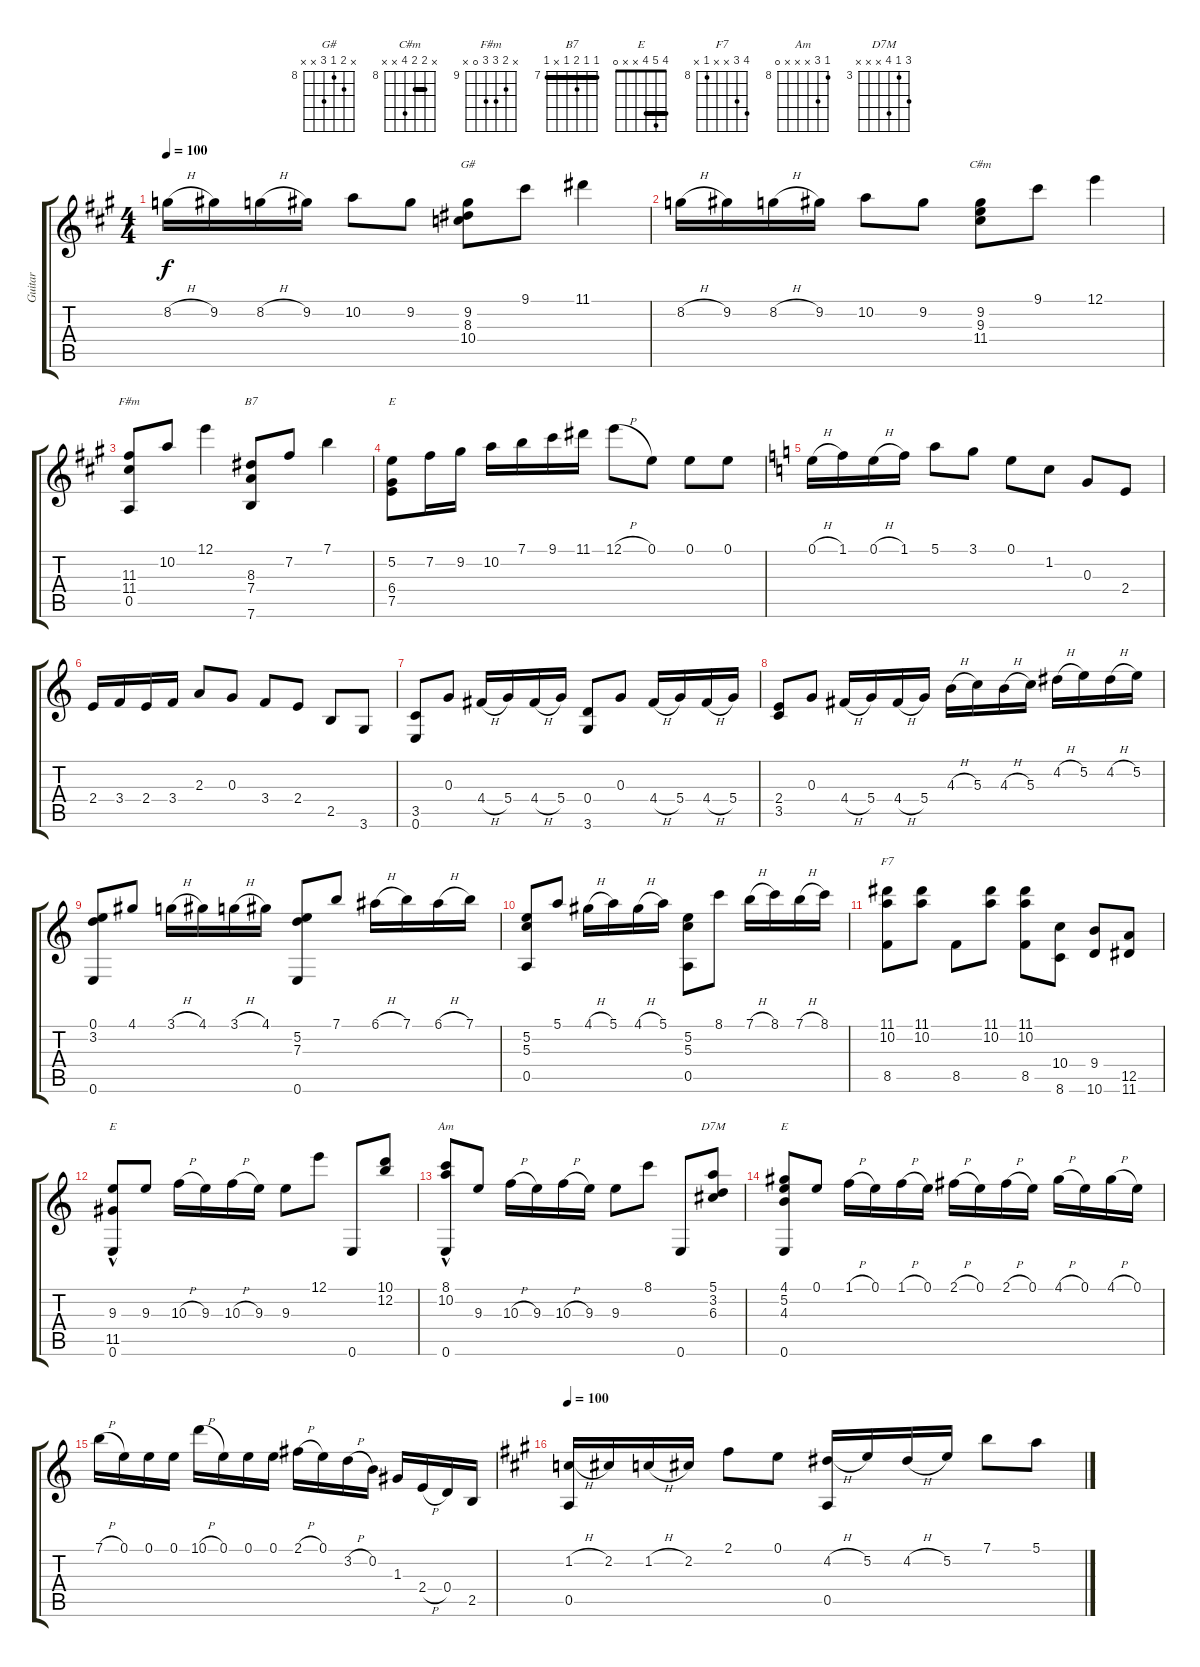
\track ("Guitar" "Guitar") {instrument acousticguitarnylon}
\staff {score tabs}
\tuning (E4 B3 G3 D3 A2 E2) {hide}
\chord ("G#" x 9 8 10 x x) {firstfret 8}
\chord ("C#m" x 9 9 11 x x) {firstfret 8 barre 9}
\chord ("F#m" x 10 11 11 0 x) {firstfret 9}
\chord ("B7" 7 7 8 7 x 7) {firstfret 7 barre 7}
\chord ("E" x 5 x 6 7 x) {firstfret 5}
\chord ("F7" 11 10 x x 8 x) {firstfret 8}
\chord ("E" x x 9 x 11 0) {firstfret 9}
\chord ("Am" 8 10 x x x 0) {firstfret 8}
\chord ("D7M" 5 3 6 x x x) {firstfret 3}
\chord ("E" 4 5 4 x x 0) {barre 4}
\ts (4 4)
\tempo 100
\clef g2
\ks a
8.2{h}.16{dy f} 9.2.16 8.2{h}.16 9.2.16 10.2.8 9.2.8 (9.2 8.3 10.4).8{ch "G#"} 9.1.8 11.1.4 |
8.2{h}.16 9.2.16 8.2{h}.16 9.2.16 10.2.8 9.2.8 (9.2 9.3 11.4).8{ch "C#m"} 9.1.8 12.1.4 |
(11.3 11.4 0.5).8{ch "F#m"} 10.2.8 12.1.4 (8.3 7.4 7.6).8{ch "B7"} 7.2.8 7.1.4 |
(5.2 6.4 7.5).8{ch "E"} 7.2.16 9.2.16 10.2.16 7.1.16 9.1.16 11.1.16 12.1{h}.8 0.1.8 0.1.8 0.1.8 |
\ks c
0.1{h}.16 1.1.16 0.1{h}.16 1.1.16 5.1.8 3.1.8 0.1.8 1.2.8 0.3.8 2.4.8 |
2.4.16 3.4.16 2.4.16 3.4.16 2.3.8 0.3.8 3.4.8 2.4.8 2.5.8 3.6.8 |
(3.5 0.6).8 0.3.8 4.4{h}.16 5.4.16 4.4{h}.16 5.4.16 (0.4 3.6).8 0.3.8 4.4{h}.16 5.4.16 4.4{h}.16 5.4.16 |
(2.4 3.5).8 0.3.8 4.4{h}.16 5.4.16 4.4{h}.16 5.4.16 4.3{h}.16 5.3.16 4.3{h}.16 5.3.16 4.2{h}.16 5.2.16 4.2{h}.16 5.2.16 |
(0.1 3.2 0.6).8 4.1.8 3.1{h}.16 4.1.16 3.1{h}.16 4.1.16 (5.2 7.3 0.6).8 7.1.8 6.1{h}.16 7.1.16 6.1{h}.16 7.1.16 |
(5.2 5.3 0.5).8 5.1.8 4.1{h}.16 5.1.16 4.1{h}.16 5.1.16 (5.2 5.3 0.5).8 8.1.8 7.1{h}.16 8.1.16 7.1{h}.16 8.1.16 |
(11.1 10.2 8.5).8{ch "F7"} (11.1 10.2).8 8.5.8 (11.1 10.2).8 (11.1 10.2 8.5).8 (10.4 8.6).8 (9.4 10.6).8 (12.5 11.6).8 |
(9.3 11.5 0.6{hac}).8{ch "E"} 9.3.8 10.3{h}.16 9.3.16 10.3{h}.16 9.3.16 9.3.8 12.1.8 0.6.8 (10.1 12.2).8 |
(8.1 10.2 0.6{hac}).8{ch "Am"} 9.3.8 10.3{h}.16 9.3.16 10.3{h}.16 9.3.16 9.3.8 8.1.8 0.6.8 (5.1 3.2 6.3).8{ch "D7M"} |
(4.1 5.2 4.3 0.6).8{ch "E"} 0.1.8 1.1{h}.16 0.1.16 1.1{h}.16 0.1.16 2.1{h}.16 0.1.16 2.1{h}.16 0.1.16 4.1{h}.16 0.1.16 4.1{h}.16 0.1.16 |
7.1{h}.16 0.1.16 0.1.16 0.1.16 10.1{h}.16 0.1.16 0.1.16 0.1.16 2.1{h}.16 0.1.16 3.2{h}.16 0.2.16 1.3.16 2.4{h}.16 0.4.16 2.5.16 |
\tempo 100
\ks a
(1.2{h} 0.5).16 2.2.16 1.2{h}.16 2.2.16 2.1.8 0.1.8 (4.2{h} 0.5).16 5.2.16 4.2{h}.16 5.2.16 7.1.8 5.1.8
